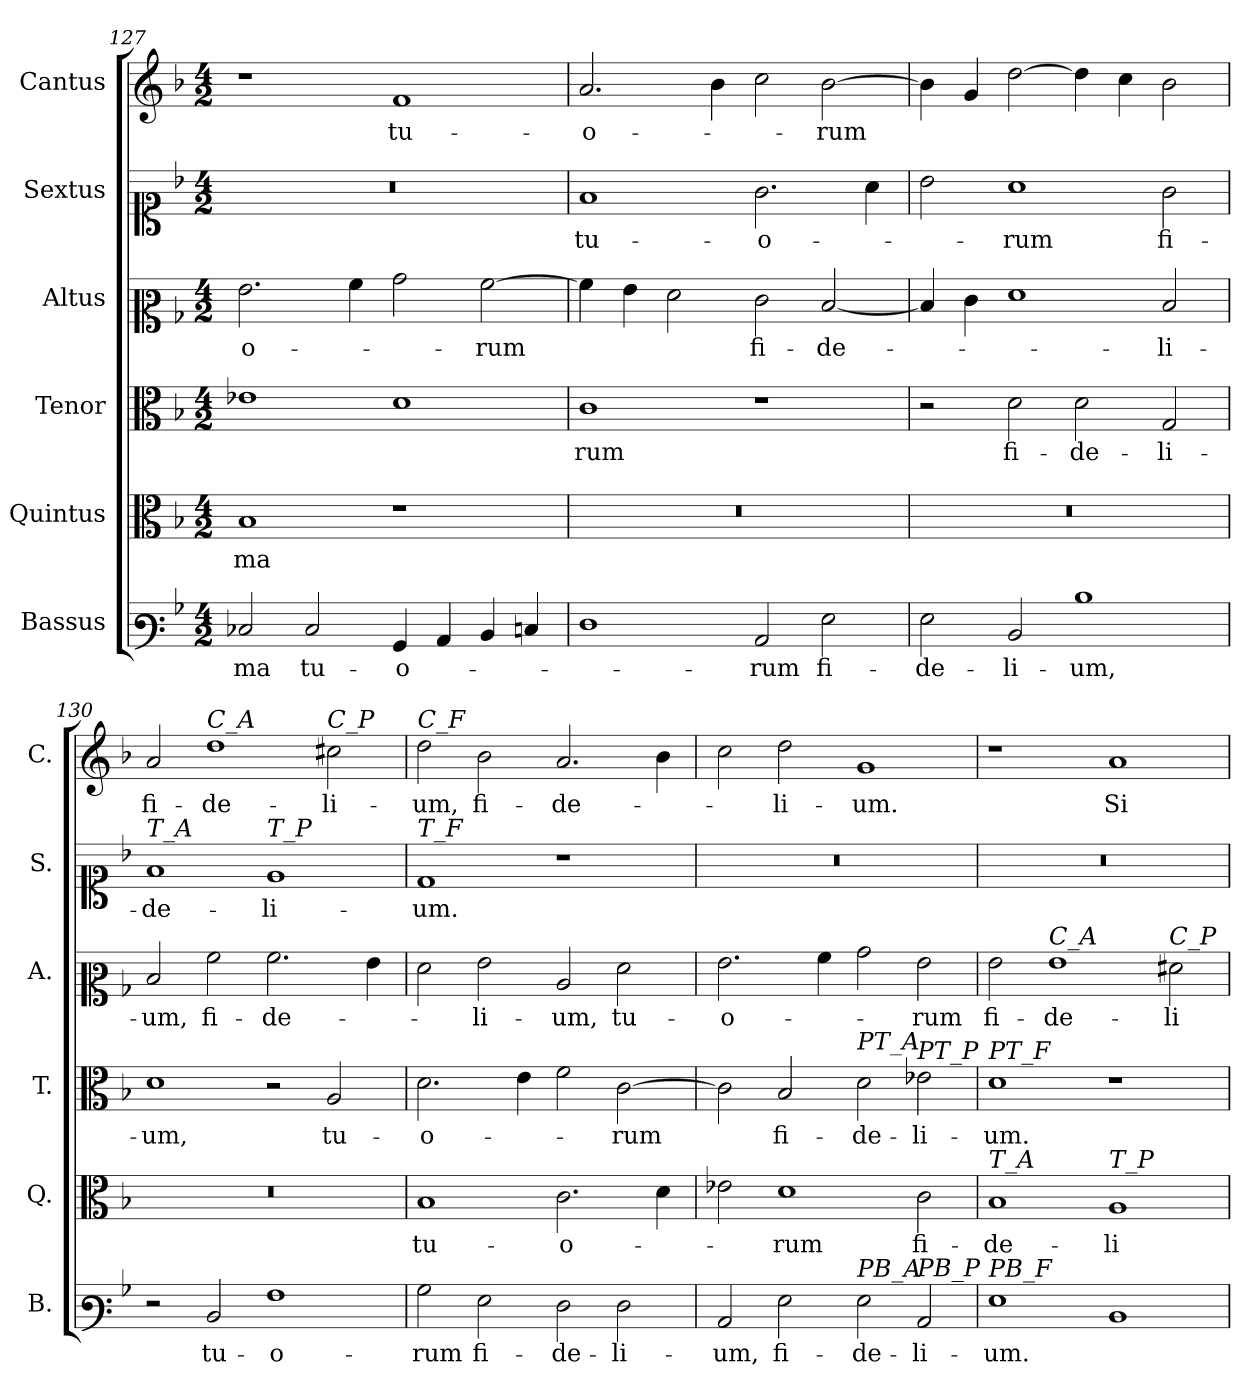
**kern	**text	**kern	**text	**kern	**text	**kern	**text	**kern	**text	**kern	**text
*part6	*part6	*part5	*part5	*part4	*part4	*part3	*part3	*part2	*part2	*part1	*part1
*staff6	*staff6	*staff5	*staff5	*staff4	*staff4	*staff3	*staff3	*staff2	*staff2	*staff1	*staff1
*I"Bassus	*	*I"Quintus	*	*I"Tenor	*	*I"Altus	*	*I"Sextus	*	*I"Cantus	*
*I'B.	*	*I'Q.	*	*I'T.	*	*I'A.	*	*I'S.	*	*I'C.	*
*clefF3	*	*clefC3	*	*clefC3	*	*clefC2	*	*clefC1	*	*clefG2	*
*k[b-]	*	*k[b-]	*	*k[b-]	*	*k[b-]	*	*k[b-]	*	*k[b-]	*
*M4/2	*	*M4/2	*	*M4/2	*	*M4/2	*	*M4/2	*	*M4/2	*
=127	=127	=127	=127	=127	=127	=127	=127	=127	=127	=127	=127
!	!LO:LY:b	!	!LO:LY:b	!	!	!	!LO:LY:b	!	!	!	!
2E-X/	-ma	1B-	-ma	1e-X	.	2.g\	-o-	0r	.	1r	.
!	!LO:LY:b	!	!	!	!	!	!	!	!	!	!
2E-/	tu-	.	.	.	.	.	.	.	.	.	.
.	.	.	.	.	.	4a\	.	.	.	.	.
!	!LO:LY:b	!	!	!	!	!	!	!	!	!	!LO:LY:b
4BB-/	-o-	1r	.	1d	.	2b-\	.	.	.	1f	tu-
4C/	.	.	.	.	.	.	.	.	.	.	.
!	!	!	!	!	!	!	!LO:LY:b	!	!	!	!
4D/	.	.	.	.	.	[2a\	-rum	.	.	.	.
4En/	.	.	.	.	.	.	.	.	.	.	.
=128	=128	=128	=128	=128	=128	=128	=128	=128	=128	=128	=128
!	!	!	!	!	!LO:LY:b	!	!	!	!LO:LY:b	!	!LO:LY:b
1F	.	0r	.	1c	rum	4a\]	.	1f	tu-	2.a/	-o-
.	.	.	.	.	.	4g\	.	.	.	.	.
.	.	.	.	.	.	2f\	.	.	.	.	.
.	.	.	.	.	.	.	.	.	.	4b-\	.
!	!LO:LY:b	!	!	!	!	!	!LO:LY:b	!	!LO:LY:b	!	!
2C/	-rum	.	.	1r	.	2e\	fi-	2.g\	-o-	2cc\	.
!	!LO:LY:b	!	!	!	!	!	!LO:LY:b	!	!	!	!LO:LY:b
2G\	fi-	.	.	.	.	[2d/	-de-	.	.	[2b-\	-rum
.	.	.	.	.	.	.	.	4a\	.	.	.
=129	=129	=129	=129	=129	=129	=129	=129	=129	=129	=129	=129
!	!LO:LY:b	!	!	!	!	!	!	!	!	!	!
2G\	-de-	0r	.	2r	.	4d/]	.	2b-\	.	4b-\]	.
.	.	.	.	.	.	4e\	.	.	.	4g/	.
!	!LO:LY:b	!	!	!	!LO:LY:b	!	!	!	!LO:LY:b	!	!
2D/	-li-	.	.	2d\	fi-	1f	.	1a	-rum	[2dd\	.
!	!LO:LY:b	!	!	!	!LO:LY:b	!	!	!	!	!	!
1d	-um,	.	.	2d\	-de-	.	.	.	.	4dd\]	.
.	.	.	.	.	.	.	.	.	.	4cc\	.
!	!	!	!	!	!LO:LY:b	!	!LO:LY:b	!	!LO:LY:b	!	!
.	.	.	.	2G/	-li-	2d/	-li-	2g\	fi-	2b-\	.
=130	=130	=130	=130	=130	=130	=130	=130	=130	=130	=130	=130
!	!	!	!	!	!	!	!	!LO:TX:a:i:t=T_A	!	!	!
!	!	!	!	!	!LO:LY:b	!	!LO:LY:b	!	!LO:LY:b	!	!LO:LY:b
2r	.	0r	.	1d	-um,	2d/	-um,	1f	-de-	2a/	fi-
!	!	!	!	!	!	!	!	!	!	!LO:TX:a:i:t=C_A	!
!	!LO:LY:b	!	!	!	!	!	!LO:LY:b	!	!	!	!LO:LY:b
2D/	tu-	.	.	.	.	2a\	fi-	.	.	1dd	-de-
!	!	!	!	!	!	!	!	!LO:TX:a:i:t=T_P	!	!	!
!	!LO:LY:b	!	!	!	!	!	!LO:LY:b	!	!LO:LY:b	!	!
1A	-o-	.	.	2r	.	2.a\	-de-	1e	-li-	.	.
!	!	!	!	!	!	!	!	!	!	!LO:TX:a:i:t=C_P	!
!	!	!	!	!	!LO:LY:b	!	!	!	!	!	!LO:LY:b
.	.	.	.	2A/	tu-	.	.	.	.	2cc#X\	-li-
.	.	.	.	.	.	4g\	.	.	.	.	.
=131	=131	=131	=131	=131	=131	=131	=131	=131	=131	=131	=131
!	!	!	!	!	!	!	!	!	!	!LO:TX:a:i:t=C_F	!
!	!	!	!	!	!	!	!	!LO:TX:a:i:t=T_F	!	!	!
!	!LO:LY:b	!	!LO:LY:b	!	!LO:LY:b	!	!	!	!LO:LY:b	!	!LO:LY:b
2B-\	-rum	1B-	tu-	2.d\	o-	2f\	.	1d	-um.	2dd\	-um,
!	!LO:LY:b	!	!	!	!	!	!LO:LY:b	!	!	!	!LO:LY:b
2G\	fi-	.	.	.	.	2g\	-li-	.	.	2b-\	fi-
.	.	.	.	4e\	.	.	.	.	.	.	.
!	!LO:LY:b	!	!LO:LY:b	!	!	!	!LO:LY:b	!	!	!	!LO:LY:b
2F\	-de-	2.c\	-o-	2f\	.	2c/	-um,	1r	.	2.a/	-de-
!	!LO:LY:b	!	!	!	!LO:LY:b	!	!LO:LY:b	!	!	!	!
2F\	-li-	.	.	[2c\	-rum	2f\	tu-	.	.	.	.
.	.	4d\	.	.	.	.	.	.	.	4b-\	.
=132	=132	=132	=132	=132	=132	=132	=132	=132	=132	=132	=132
!	!LO:LY:b	!	!	!	!	!	!LO:LY:b	!	!	!	!
2C/	-um,	2e-X\	.	2c\]	.	2.g\	-o-	0r	.	2cc\	.
!	!LO:LY:b	!	!LO:LY:b	!	!LO:LY:b	!	!	!	!	!	!LO:LY:b
2G\	fi-	1d	-rum	2B-/	fi-	.	.	.	.	2dd\	-li-
.	.	.	.	.	.	4a\	.	.	.	.	.
!	!	!	!	!LO:TX:a:i:t=PT_A	!	!	!	!	!	!	!
!LO:TX:a:i:t=PB_A	!	!	!	!	!	!	!	!	!	!	!
!	!LO:LY:b	!	!	!	!LO:LY:b	!	!	!	!	!	!LO:LY:b
2G\	-de-	.	.	2d\	-de-	2b-\	.	.	.	1g	-um.
!	!	!	!	!LO:TX:a:i:t=PT_P	!	!	!	!	!	!	!
!LO:TX:a:i:t=PB_P	!	!	!	!	!	!	!	!	!	!	!
!	!LO:LY:b	!	!LO:LY:b	!	!LO:LY:b	!	!LO:LY:b	!	!	!	!
2C/	-li-	2c\	fi-	2e-X\	-li-	2g\	-rum	.	.	.	.
=133	=133	=133	=133	=133	=133	=133	=133	=133	=133	=133	=133
!	!	!	!	!LO:TX:a:i:t=PT_F	!	!	!	!	!	!	!
!	!	!LO:TX:a:i:t=T_A	!	!	!	!	!	!	!	!	!
!LO:TX:a:i:t=PB_F	!	!	!	!	!	!	!	!	!	!	!
!	!LO:LY:b	!	!LO:LY:b	!	!LO:LY:b	!	!LO:LY:b	!	!	!	!
1G	-um.	1B-	-de-	1d	-um.	2g\	fi-	0r	.	1r	.
!	!	!	!	!	!	!LO:TX:a:i:t=C_A	!	!	!	!	!
!	!	!	!	!	!	!	!LO:LY:b	!	!	!	!
.	.	.	.	.	.	1g	-de-	.	.	.	.
!	!	!LO:TX:a:i:t=T_P	!	!	!	!	!	!	!	!	!
!	!	!	!LO:LY:b	!	!	!	!	!	!	!	!LO:LY:b
1D	.	1A	-li-	1r	.	.	.	.	.	1a	Si-
!	!	!	!	!	!	!LO:TX:a:i:t=C_P	!	!	!	!	!
!	!	!	!	!	!	!	!LO:LY:b	!	!	!	!
.	.	.	.	.	.	2f#X\	-li-	.	.	.	.
=	=	=	=	=	=	=	=	=	=	=	=
*-	*-	*-	*-	*-	*-	*-	*-	*-	*-	*-	*-
